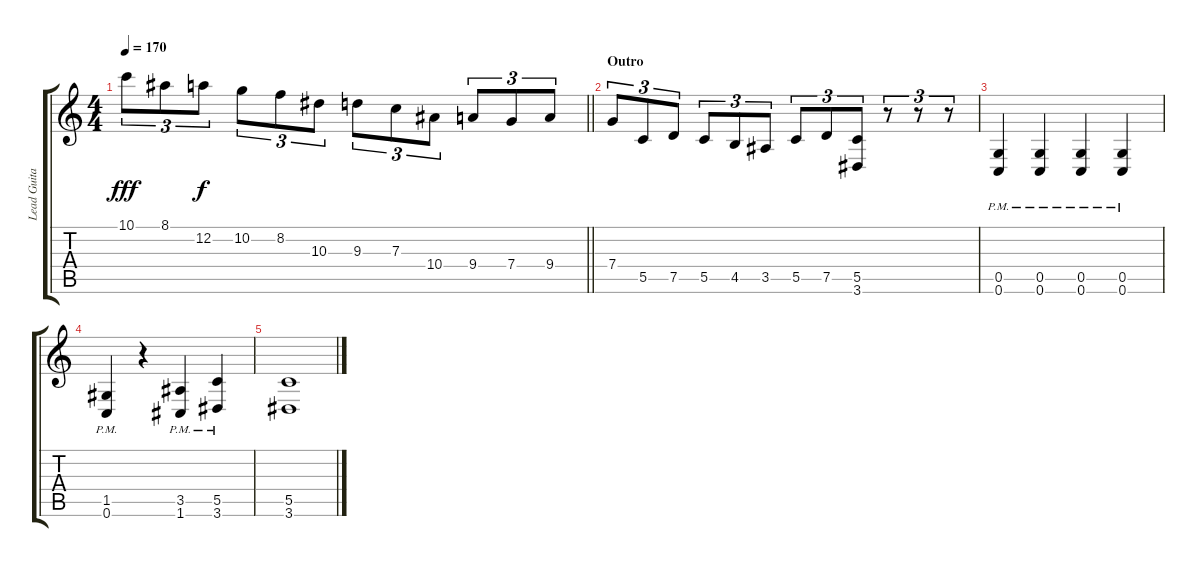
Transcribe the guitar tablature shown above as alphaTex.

\track ("Lead Guitar" "Lead Guita") {instrument distortionguitar}
\staff {score tabs}
\tuning (D4 A3 F3 C3 G2 C2) {hide}
\ts (4 4)
\tempo 170
\clef g2
\barLineRight lightlight
\ks c
10.1.8{tu (3 2) dy fff} 8.1.8{tu (3 2)} 12.2.8{tu (3 2) dy f} 10.2.8{tu (3 2)} 8.2.8{tu (3 2)} 10.3.8{tu (3 2)} 9.3.8{tu (3 2)} 7.3.8{tu (3 2)} 10.4.8{tu (3 2)} 9.4.8{tu (3 2)} 7.4.8{tu (3 2)} 9.4.8{tu (3 2)} |
\section ("" "Outro")
7.4.8{tu (3 2)} 5.5.8{tu (3 2)} 7.5.8{tu (3 2)} 5.5.8{tu (3 2)} 4.5.8{tu (3 2)} 3.5.8{tu (3 2)} 5.5.8{tu (3 2)} 7.5.8{tu (3 2)} (5.5 3.6).8{tu (3 2)} r.8{tu (3 2)} r.8{tu (3 2)} r.8{tu (3 2)} |
(0.5{pm} 0.6{pm}).4 (0.5{pm} 0.6).4 (0.5{pm} 0.6).4 (0.5{pm} 0.6).4 |
(1.5 0.6{pm}).4 r.4 (3.5{pm} 1.6{pm}).4 (5.5{pm} 3.6{pm}).4 |
(5.5 3.6).1
